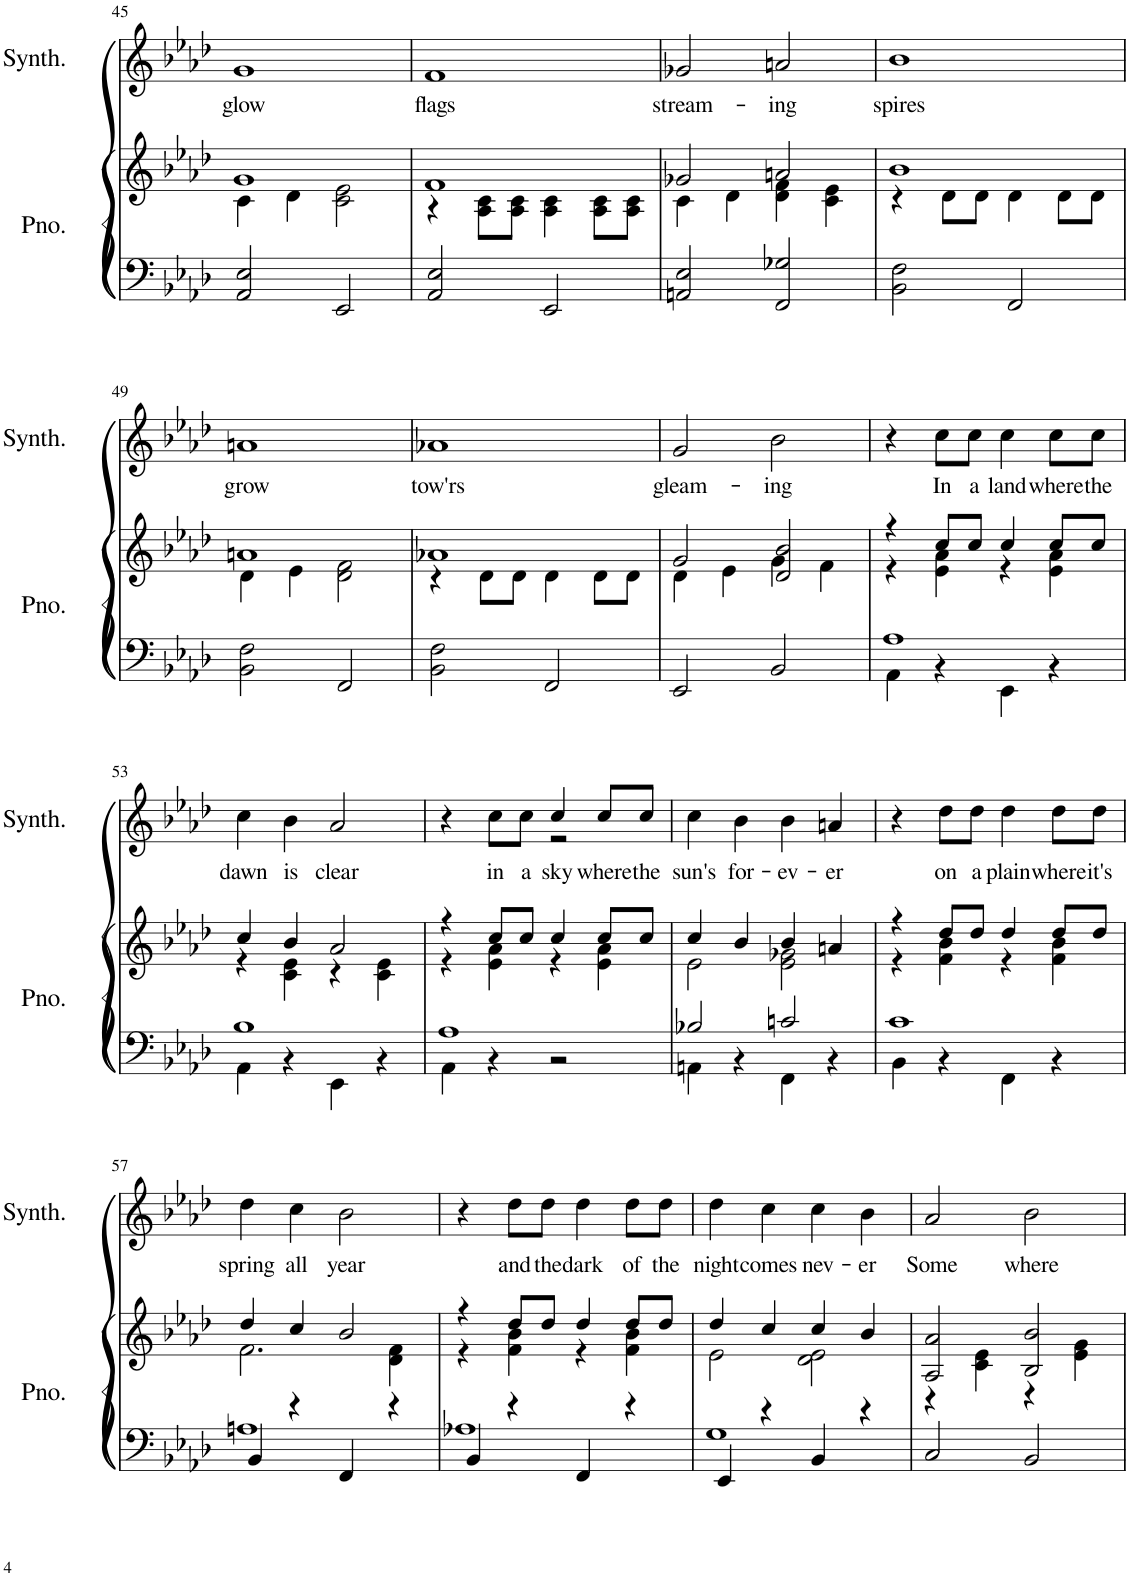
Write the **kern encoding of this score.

**kern	**kern	**kern	**text
*part2	*part2	*part1	*part1
*staff3	*staff2	*staff1	*staff1
*I"Piano	*	*I"Keyboard Synthesizer	*
*I'Pno.	*	*I'Synth.	*
!!LO:PB:g=z
*clefF4	*clefG2	*clefG2	*
*k[b-e-a-d-]	*k[b-e-a-d-]	*k[b-e-a-d-]	*
*M4/4	*M4/4	*M4/4	*
*met(c|)	*met(c|)	*met(c|)	*
=45	=45	=45	=45
*	*^	*	*
!	!	!	!	!LO:LY:b
2AA-/ 2E-/	1g	4c\	1g	glow
.	.	4d-\	.	.
2EE-/	.	2c\ 2e-\	.	.
=46	=46	=46	=46	=46
!	!	!	!	!LO:LY:b
2AA-/ 2E-/	1f	4r	1f	flags
.	.	8A-\ 8c\L	.	.
.	.	8A-\ 8c\J	.	.
2EE-/	.	4A-\ 4c\	.	.
.	.	8A-\ 8c\L	.	.
.	.	8A-\ 8c\J	.	.
=47	=47	=47	=47	=47
!	!	!	!	!LO:LY:b
2AAn/ 2E-/	2g-X/	4c\	2g-X/	stream-
.	.	4d-\	.	.
!	!	!	!	!LO:LY:b
2FF/ 2G-X/	2an/	4d-\ 4f\	2an/	-ing
.	.	4c\ 4e-\	.	.
=48	=48	=48	=48	=48
!	!	!	!	!LO:LY:b
2BB-\ 2F\	1b-	4r	1b-	spires
.	.	8d-\L	.	.
.	.	8d-\J	.	.
2FF/	.	4d-\	.	.
.	.	8d-\L	.	.
.	.	8d-\J	.	.
!!LO:LB:g=z
=49	=49	=49	=49	=49
!	!	!	!	!LO:LY:b
2BB-\ 2F\	1an	4d-\	1an	grow
.	.	4e-\	.	.
2FF/	.	2d-\ 2f\	.	.
=50	=50	=50	=50	=50
!	!	!	!	!LO:LY:b
2BB-\ 2F\	1a-X	4r	1a-X	tow'rs
.	.	8d-\L	.	.
.	.	8d-\J	.	.
2FF/	.	4d-\	.	.
.	.	8d-\L	.	.
.	.	8d-\J	.	.
=51	=51	=51	=51	=51
!	!	!	!	!LO:LY:b
2EE-/	2g/	4d-\	2g/	gleam-
.	.	4e-\	.	.
!	!	!	!	!LO:LY:b
2BB-/	2d-/ 2b-/	4g\	2b-\	-ing
.	.	4f\	.	.
=52	=52	=52	=52	=52
*^	*	*	*	*
1A-	4AA-\	4r	4r	4r	.
!	!	!	!	!	!LO:LY:b
.	4r	8cc/L	4e-\ 4a-\	8cc\L	In
!	!	!	!	!	!LO:LY:b
.	.	8cc/J	.	8cc\J	a
!	!	!	!	!	!LO:LY:b
.	4EE-\	4cc/	4r	4cc\	land
!	!	!	!	!	!LO:LY:b
.	4r	8cc/L	4e-\ 4a-\	8cc\L	where
!	!	!	!	!	!LO:LY:b
.	.	8cc/J	.	8cc\J	the
!!LO:LB:g=z
=53	=53	=53	=53	=53	=53
!	!	!	!	!	!LO:LY:b
1B-	4AA-\	4cc/	4r	4cc\	dawn
!	!	!	!	!	!LO:LY:b
.	4r	4b-/	4c\ 4e-\	4b-\	is
!	!	!	!	!	!LO:LY:b
.	4EE-\	2a-/	4r	2a-/	clear
.	4r	.	4c\ 4e-\	.	.
=54	=54	=54	=54	=54	=54
*	*	*	*	*^	*
1A-	4AA-\	4r	4r	4r	2ryy	.
!	!	!	!	!	!	!LO:LY:b
.	4r	8cc/L	4e-\ 4a-\	8cc\L	.	in
!	!	!	!	!	!	!LO:LY:b
.	.	8cc/J	.	8cc\J	.	a
!	!	!	!	!	!	!LO:LY:b
.	2r	4cc/	4r	4cc/	2r	sky
!	!	!	!	!	!	!LO:LY:b
.	.	8cc/L	4e-\ 4a-\	8cc/L	.	where
!	!	!	!	!	!	!LO:LY:b
.	.	8cc/J	.	8cc/J	.	the
*	*	*	*	*v	*v	*
=55	=55	=55	=55	=55	=55
!	!	!	!	!	!LO:LY:b
2B-X/	4AAn\	4cc/	2e-\	4cc\	sun's
!	!	!	!	!	!LO:LY:b
.	4r	4b-/	.	4b-\	for-
!	!	!	!	!	!LO:LY:b
2cn/	4FF\	4b-/	2e-\ 2g-X\	4b-\	-ev-
!	!	!	!	!	!LO:LY:b
.	4r	4an/	.	4an/	-er
=56	=56	=56	=56	=56	=56
1c	4BB-\	4r	4r	4r	.
!	!	!	!	!	!LO:LY:b
.	4r	8dd-/L	4f\ 4b-\	8dd-\L	on
!	!	!	!	!	!LO:LY:b
.	.	8dd-/J	.	8dd-\J	a
!	!	!	!	!	!LO:LY:b
.	4FF\	4dd-/	4r	4dd-\	plain
!	!	!	!	!	!LO:LY:b
.	4r	8dd-/L	4f\ 4b-\	8dd-\L	where
!	!	!	!	!	!LO:LY:b
.	.	8dd-/J	.	8dd-\J	it's
!!LO:LB:g=z
=57	=57	=57	=57	=57	=57
!	!	!	!	!	!LO:LY:b
4BB-/	1An	4dd-/	2.f\	4dd-\	spring
!	!	!	!	!	!LO:LY:b
4r	.	4cc/	.	4cc\	all
!	!	!	!	!	!LO:LY:b
4FF/	.	2b-/	.	2b-\	year
4r	.	.	4d-\ 4f\	.	.
=58	=58	=58	=58	=58	=58
4BB-/	1A-X	4r	4r	4r	.
!	!	!	!	!	!LO:LY:b
4r	.	8dd-/L	4f\ 4b-\	8dd-\L	and
!	!	!	!	!	!LO:LY:b
.	.	8dd-/J	.	8dd-\J	the
!	!	!	!	!	!LO:LY:b
4FF/	.	4dd-/	4r	4dd-\	dark
!	!	!	!	!	!LO:LY:b
4r	.	8dd-/L	4f\ 4b-\	8dd-\L	of
!	!	!	!	!	!LO:LY:b
.	.	8dd-/J	.	8dd-\J	the
=59	=59	=59	=59	=59	=59
!	!	!	!	!	!LO:LY:b
4EE-/	1G	4dd-/	2e-\	4dd-\	night
!	!	!	!	!	!LO:LY:b
4r	.	4cc/	.	4cc\	comes
!	!	!	!	!	!LO:LY:b
4BB-/	.	4cc/	2d-\ 2e-\	4cc\	nev-
!	!	!	!	!	!LO:LY:b
4r	.	4b-/	.	4b-\	-er
*v	*v	*	*	*	*
=60	=60	=60	=60	=60
!	!	!	!	!LO:LY:b
2C/	2A-/ 2a-/	4r	2a-/	Some
.	.	4c\ 4e-\	.	.
!	!	!	!	!LO:LY:b
2BB-/	2B-/ 2b-/	4r	2b-\	where
.	.	4e-\ 4g\	.	.
*	*v	*v	*	*
=	=	=	=
*-	*-	*-	*-
